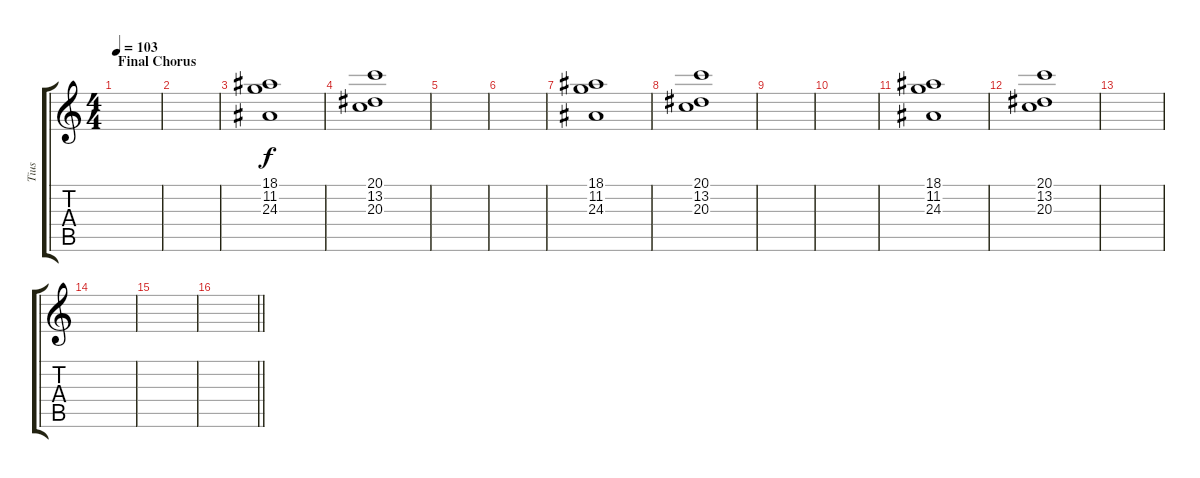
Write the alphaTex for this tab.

\track ("Tius" "Tius") {instrument synthstrings1}
\staff {score tabs}
\tuning (E4 B3 G3 D3 A2 E2) {hide}
\ts (4 4)
\section ("" "Final Chorus")
\tempo 103
\clef g2
\ks c
|
|
(18.1 11.2 24.3).1 |
(20.1 13.2 20.3).1 |
|
|
(18.1 11.2 24.3).1 |
(20.1 13.2 20.3).1 |
|
|
(18.1 11.2 24.3).1 |
(20.1 13.2 20.3).1 |
|
|
|
\barLineRight lightlight
